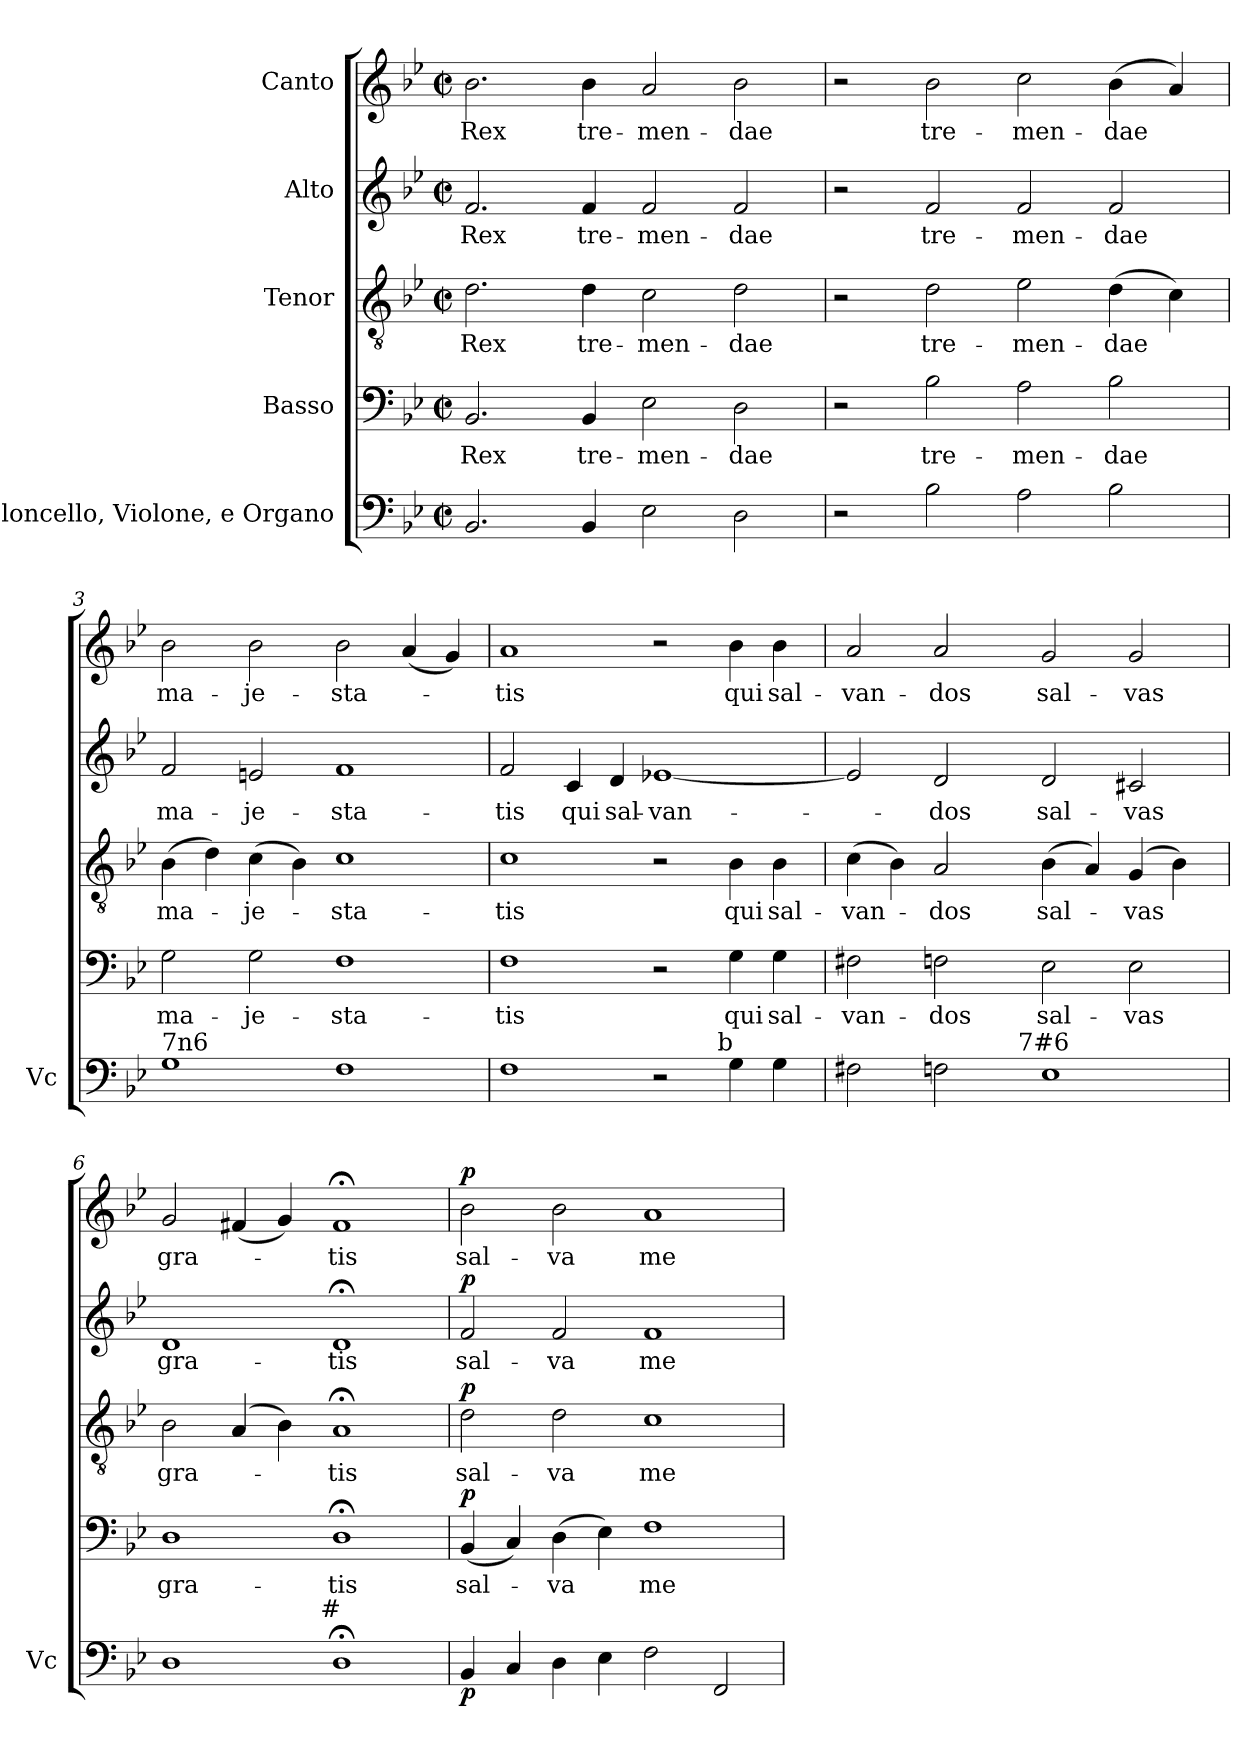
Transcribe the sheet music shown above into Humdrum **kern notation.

**kern	**dynam	**kern	**text	**dynam	**kern	**text	**dynam	**kern	**text	**dynam	**kern	**text	**dynam
*part5	*part5	*part4	*part4	*part4	*part3	*part3	*part3	*part2	*part2	*part2	*part1	*part1	*part1
*staff5	*staff5	*staff4	*staff4	*staff4	*staff3	*staff3	*staff3	*staff2	*staff2	*staff2	*staff1	*staff1	*staff1
*I"Violoncello, Violone, e Organo	*	*I"Basso	*	*	*I"Tenor	*	*	*I"Alto	*	*	*I"Canto	*	*
*I'Vc	*	*	*	*	*	*	*	*	*	*	*	*	*
*clefF4	*	*clefF4	*	*	*clefGv2	*	*	*clefG2	*	*	*clefG2	*	*
*k[b-e-]	*	*k[b-e-]	*	*	*k[b-e-]	*	*	*k[b-e-]	*	*	*k[b-e-]	*	*
*B-:	*	*B-:	*	*	*B-:	*	*	*B-:	*	*	*B-:	*	*
*M2/2	*	*M2/2	*	*	*M2/2	*	*	*M2/2	*	*	*M2/2	*	*
*met(c|)	*	*met(c|)	*	*	*met(c|)	*	*	*met(c|)	*	*	*met(c|)	*	*
=1	=1	=1	=1	=1	=1	=1	=1	=1	=1	=1	=1	=1	=1
!	!	!	!LO:LY:b	!	!	!LO:LY:b	!	!	!LO:LY:b	!	!	!LO:LY:b	!
2.BB-/	.	2.BB-/	Rex	.	2.d\	Rex	.	2.f/	Rex	.	2.b-\	Rex	.
!	!	!	!LO:LY:b	!	!	!LO:LY:b	!	!	!LO:LY:b	!	!	!LO:LY:b	!
4BB-/	.	4BB-/	tre-	.	4d\	tre-	.	4f/	tre-	.	4b-\	tre-	.
!	!	!	!LO:LY:b	!	!	!LO:LY:b	!	!	!LO:LY:b	!	!	!LO:LY:b	!
2E->\	.	2E-\	-men-	.	2c\	-men-	.	2f/	-men-	.	2a/	-men-	.
!	!	!	!LO:LY:b	!	!	!LO:LY:b	!	!	!LO:LY:b	!	!	!LO:LY:b	!
2D>\	.	2D\	-dae	.	2d\	-dae	.	2f/	-dae	.	2b-\	-dae	.
=2	=2	=2	=2	=2	=2	=2	=2	=2	=2	=2	=2	=2	=2
2r	.	2r	.	.	2r	.	.	2r	.	.	2r	.	.
!	!	!	!LO:LY:b	!	!	!LO:LY:b	!	!	!LO:LY:b	!	!	!LO:LY:b	!
2B-\	.	2B-\	tre-	.	2d\	tre-	.	2f/	tre-	.	2b-\	tre-	.
!	!	!	!LO:LY:b	!	!	!LO:LY:b	!	!	!LO:LY:b	!	!	!LO:LY:b	!
2A>\	.	2A\	-men-	.	2e-\	-men-	.	2f/	-men-	.	2cc\	-men-	.
!	!	!	!LO:LY:b	!	!	!LO:LY:b	!	!	!LO:LY:b	!	!	!LO:LY:b	!
2B->\	.	2B-\	-dae	.	(>4d\	-dae	.	2f/	-dae	.	(>4b-\	-dae	.
.	.	.	.	.	4c\)	.	.	.	.	.	4a/)	.	.
=3	=3	=3	=3	=3	=3	=3	=3	=3	=3	=3	=3	=3	=3
!LO:TX:a:t=7n6	!	!	!	!	!	!	!	!	!	!	!	!	!
!	!	!	!LO:LY:b	!	!	!LO:LY:b	!	!	!LO:LY:b	!	!	!LO:LY:b	!
1G	.	2G\	ma-	.	(>4B-\	ma-	.	2f/	ma-	.	2b-\	ma-	.
.	.	.	.	.	4d\)	.	.	.	.	.	.	.	.
!	!	!	!LO:LY:b	!	!	!LO:LY:b	!	!	!LO:LY:b	!	!	!LO:LY:b	!
.	.	2G\	-je-	.	(>4c\	-je-	.	2en/	-je-	.	2b-\	-je-	.
.	.	.	.	.	4B-\)	.	.	.	.	.	.	.	.
!	!	!	!LO:LY:b	!	!	!LO:LY:b	!	!	!LO:LY:b	!	!	!LO:LY:b	!
1F>	.	1F	-sta-	.	1c	-sta-	.	1f	-sta-	.	2b-\	-sta-	.
.	.	.	.	.	.	.	.	.	.	.	(<4a/	.	.
.	.	.	.	.	.	.	.	.	.	.	4g/)	.	.
!!LO:LB:g=z
=4	=4	=4	=4	=4	=4	=4	=4	=4	=4	=4	=4	=4	=4
!	!	!	!LO:LY:b	!	!	!LO:LY:b	!	!	!LO:LY:b	!	!	!LO:LY:b	!
*^	*	*	*	*	*	*	*	*	*	*	*	*	*
1F>	1ryy	.	1F	-tis	.	1c	-tis	.	2f/	-tis	.	1a	-tis	.
!	!	!	!	!	!	!	!	!	!	!LO:LY:b	!	!	!	!
.	.	.	.	.	.	.	.	.	4c/	qui	.	.	.	.
!	!	!	!	!	!	!	!	!	!	!LO:LY:b	!	!	!	!
.	.	.	.	.	.	.	.	.	4d/	sal-	.	.	.	.
!	!	!	!	!	!	!	!	!	!	!LO:LY:b	!	!	!	!
2r	4...ryy	.	2r	.	.	2r	.	.	[<1e-X	-van-	.	2r	.	.
!	!LO:TX:a:t=b	!	!	!	!	!	!	!	!	!	!	!	!	!
.	2ryy	.	.	.	.	.	.	.	.	.	.	.	.	.
!	!	!	!	!LO:LY:b	!	!	!LO:LY:b	!	!	!	!	!	!LO:LY:b	!
4G>\	.	.	4G\	qui	.	4B-\	qui	.	.	.	.	4b-\	qui	.
!	!	!	!	!LO:LY:b	!	!	!LO:LY:b	!	!	!	!	!	!LO:LY:b	!
4G\	.	.	4G\	sal-	.	4B-\	sal-	.	.	.	.	4b-\	sal-	.
.	32ryy	.	.	.	.	.	.	.	.	.	.	.	.	.
=5	=5	=5	=5	=5	=5	=5	=5	=5	=5	=5	=5	=5	=5	=5
!	!	!	!	!LO:LY:b	!	!	!LO:LY:b	!	!	!	!	!	!LO:LY:b	!
2F#X\	2ryy	.	2F#X\	-van-	.	(>4c\	-van-	.	2e-/]	.	.	2a/	-van-	.
.	.	.	.	.	.	4B-\)	.	.	.	.	.	.	.	.
!	!	!	!	!LO:LY:b	!	!	!LO:LY:b	!	!	!LO:LY:b	!	!	!LO:LY:b	!
2Fn>\	4ryy	.	2Fn\	-dos	.	2A/	-dos	.	2d/	-dos	.	2a/	-dos	.
.	8ryy	.	.	.	.	.	.	.	.	.	.	.	.	.
.	32ryy	.	.	.	.	.	.	.	.	.	.	.	.	.
!	!LO:TX:a:t=7#6	!	!	!	!	!	!	!	!	!	!	!	!	!
.	1ryy	.	.	.	.	.	.	.	.	.	.	.	.	.
!	!	!	!	!LO:LY:b	!	!	!LO:LY:b	!	!	!LO:LY:b	!	!	!LO:LY:b	!
1E-	.	.	2E-\	sal-	.	(>4B-\	sal-	.	2d/	sal-	.	2g/	sal-	.
.	.	.	.	.	.	4A/)	.	.	.	.	.	.	.	.
!	!	!	!	!LO:LY:b	!	!	!LO:LY:b	!	!	!LO:LY:b	!	!	!LO:LY:b	!
.	.	.	2E-\	-vas	.	(4G/	-vas	.	2c#X/	-vas	.	2g/	-vas	.
.	.	.	.	.	.	4B-\)	.	.	.	.	.	.	.	.
.	16.ryy	.	.	.	.	.	.	.	.	.	.	.	.	.
=6	=6	=6	=6	=6	=6	=6	=6	=6	=6	=6	=6	=6	=6	=6
!	!	!	!	!LO:LY:b	!	!	!LO:LY:b	!	!	!LO:LY:b	!	!	!LO:LY:b	!
1D>	2ryy	.	1D	gra-	.	2B-\	gra-	.	1d	gra-	.	2g/	gra-	.
.	4...ryy	.	.	.	.	(4A/	.	.	.	.	.	(<4f#X/	.	.
.	.	.	.	.	.	4B-\)	.	.	.	.	.	4g/)	.	.
!	!LO:TX:a:t=#	!	!	!	!	!	!	!	!	!	!	!	!	!
.	1ryy	.	.	.	.	.	.	.	.	.	.	.	.	.
!	!	!	!	!LO:LY:b	!	!	!LO:LY:b	!	!	!LO:LY:b	!	!	!LO:LY:b	!
1D;<>	.	.	1D;<	-tis	.	1A;	-tis	.	1d;	-tis	.	1f#;	-tis	.
.	32ryy	.	.	.	.	.	.	.	.	.	.	.	.	.
=7	=7	=7	=7	=7	=7	=7	=7	=7	=7	=7	=7	=7	=7	=7
!	!	!LO:DY:b	!	!LO:LY:b	!LO:DY:a	!	!LO:LY:b	!LO:DY:a	!	!LO:LY:b	!LO:DY:a	!	!LO:LY:b	!LO:DY:a
*v	*v	*	*	*	*	*	*	*	*	*	*	*	*	*
4BB-/	p	(<4BB-/	sal-	p	2d\	sal-	p	2f/	sal-	p	2b-\	sal-	p
4C/	.	4C/)	.	.	.	.	.	.	.	.	.	.	.
!	!	!	!LO:LY:b	!	!	!LO:LY:b	!	!	!LO:LY:b	!	!	!LO:LY:b	!
4D\	.	(>4D\	-va	.	2d\	-va	.	2f/	-va	.	2b-\	-va	.
4E-\	.	4E-\)	.	.	.	.	.	.	.	.	.	.	.
!	!	!	!LO:LY:b	!	!	!LO:LY:b	!	!	!LO:LY:b	!	!	!LO:LY:b	!
2F>\	.	1F	me	.	1c	me	.	1f	me	.	1a	me	.
2FF/	.	.	.	.	.	.	.	.	.	.	.	.	.
=	=	=	=	=	=	=	=	=	=	=	=	=	=
*-	*-	*-	*-	*-	*-	*-	*-	*-	*-	*-	*-	*-	*-
